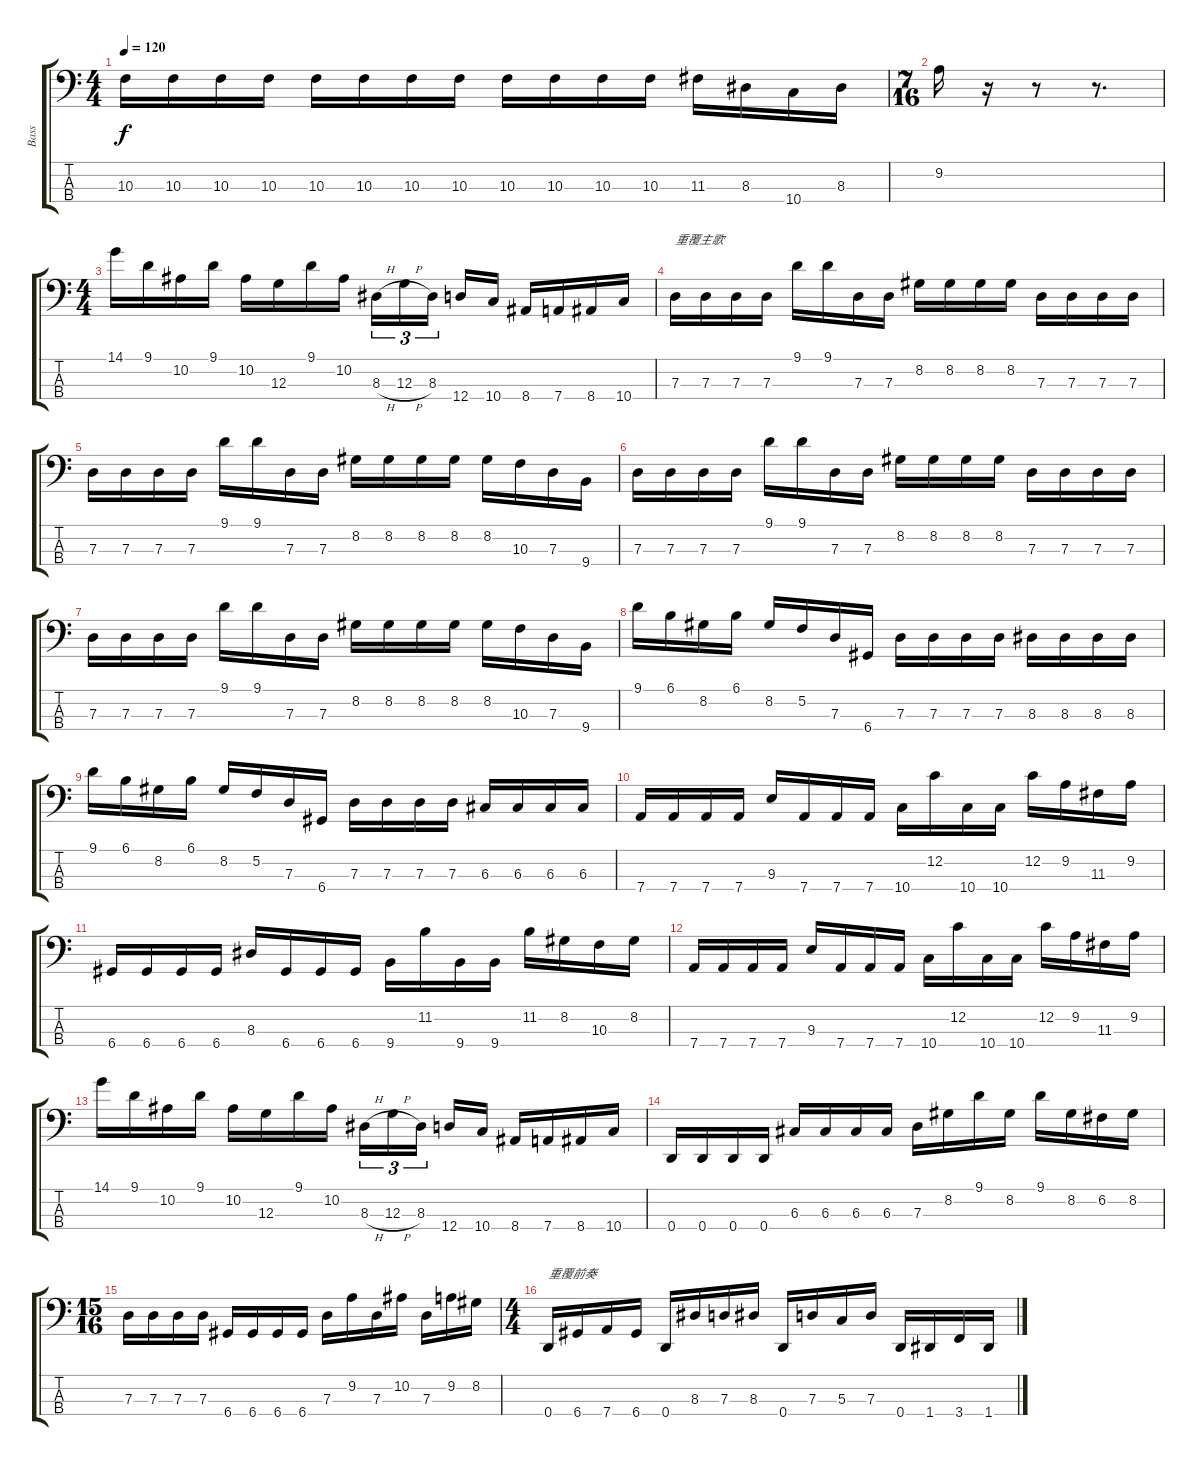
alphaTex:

\track ("Bass" "Bass") {instrument electricbasspick}
\staff {score tabs}
\tuning (F2 C2 G1 D1) {hide}
\ts (4 4)
\tempo 120
\clef f4
\ks c
10.3.16{dy f} 10.3.16 10.3.16 10.3.16 10.3.16 10.3.16 10.3.16 10.3.16 10.3.16 10.3.16 10.3.16 10.3.16 11.3.16 8.3.16 10.4.16 8.3.16 |
\ts (7 16)
9.2.16 r.16 r.8 r.8{d} |
\ts (4 4)
14.1.16 9.1.16 10.2.16 9.1.16 10.2.16 12.3.16 9.1.16 10.2.16 8.3{h}.16{tu (3 2)} 12.3{h}.16{tu (3 2)} 8.3.16{tu (3 2)} 12.4.16 10.4.16 8.4.16 7.4.16 8.4.16 10.4.16 |
7.3.16{txt "重覆主歌"} 7.3.16 7.3.16 7.3.16 9.1.16 9.1.16 7.3.16 7.3.16 8.2.16 8.2.16 8.2.16 8.2.16 7.3.16 7.3.16 7.3.16 7.3.16 |
7.3.16 7.3.16 7.3.16 7.3.16 9.1.16 9.1.16 7.3.16 7.3.16 8.2.16 8.2.16 8.2.16 8.2.16 8.2.16 10.3.16 7.3.16 9.4.16 |
7.3.16 7.3.16 7.3.16 7.3.16 9.1.16 9.1.16 7.3.16 7.3.16 8.2.16 8.2.16 8.2.16 8.2.16 7.3.16 7.3.16 7.3.16 7.3.16 |
7.3.16 7.3.16 7.3.16 7.3.16 9.1.16 9.1.16 7.3.16 7.3.16 8.2.16 8.2.16 8.2.16 8.2.16 8.2.16 10.3.16 7.3.16 9.4.16 |
9.1.16 6.1.16 8.2.16 6.1.16 8.2.16 5.2.16 7.3.16 6.4.16 7.3.16 7.3.16 7.3.16 7.3.16 8.3.16 8.3.16 8.3.16 8.3.16 |
9.1.16 6.1.16 8.2.16 6.1.16 8.2.16 5.2.16 7.3.16 6.4.16 7.3.16 7.3.16 7.3.16 7.3.16 6.3.16 6.3.16 6.3.16 6.3.16 |
7.4.16 7.4.16 7.4.16 7.4.16 9.3.16 7.4.16 7.4.16 7.4.16 10.4.16 12.2.16 10.4.16 10.4.16 12.2.16 9.2.16 11.3.16 9.2.16 |
6.4.16 6.4.16 6.4.16 6.4.16 8.3.16 6.4.16 6.4.16 6.4.16 9.4.16 11.2.16 9.4.16 9.4.16 11.2.16 8.2.16 10.3.16 8.2.16 |
7.4.16 7.4.16 7.4.16 7.4.16 9.3.16 7.4.16 7.4.16 7.4.16 10.4.16 12.2.16 10.4.16 10.4.16 12.2.16 9.2.16 11.3.16 9.2.16 |
14.1.16 9.1.16 10.2.16 9.1.16 10.2.16 12.3.16 9.1.16 10.2.16 8.3{h}.16{tu (3 2)} 12.3{h}.16{tu (3 2)} 8.3.16{tu (3 2)} 12.4.16 10.4.16 8.4.16 7.4.16 8.4.16 10.4.16 |
0.4.16 0.4.16 0.4.16 0.4.16 6.3.16 6.3.16 6.3.16 6.3.16 7.3.16 8.2.16 9.1.16 8.2.16 9.1.16 8.2.16 6.2.16 8.2.16 |
\ts (15 16)
7.3.16 7.3.16 7.3.16 7.3.16 6.4.16 6.4.16 6.4.16 6.4.16 7.3.16 9.2.16 7.3.16 10.2.16 7.3.16 9.2.16 8.2.16 |
\ts (4 4)
0.4.16{txt "重覆前奏"} 6.4.16 7.4.16 6.4.16 0.4.16 8.3.16 7.3.16 8.3.16 0.4.16 7.3.16 5.3.16 7.3.16 0.4.16 1.4.16 3.4.16 1.4.16
